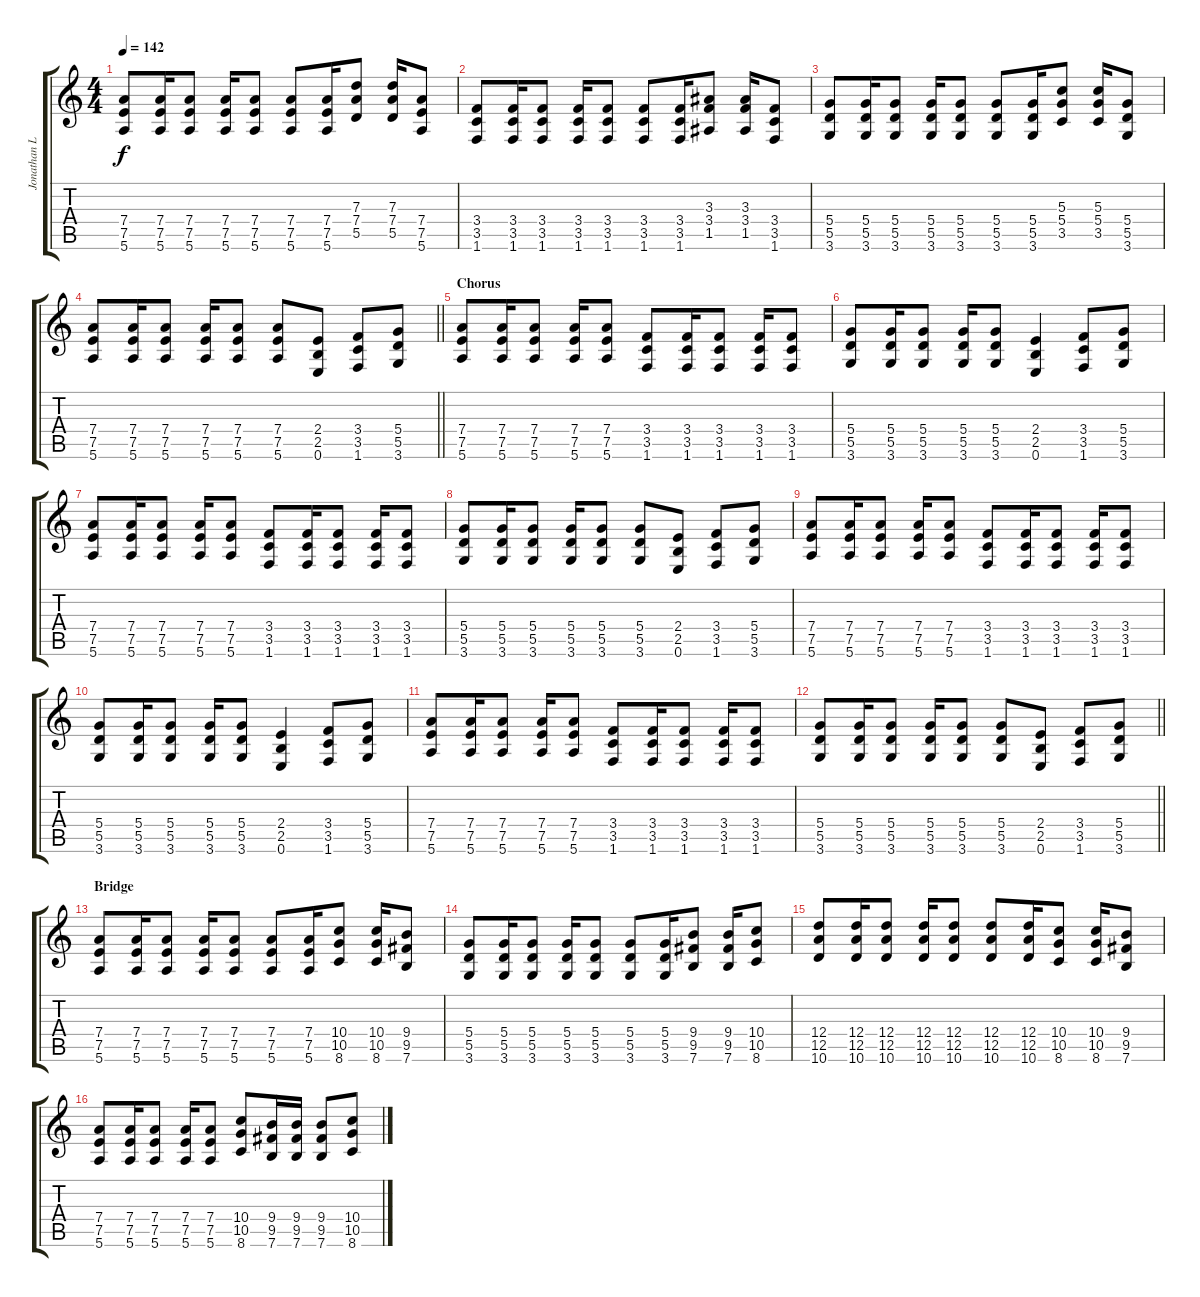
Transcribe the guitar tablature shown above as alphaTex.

\track ("Jonathan Le Landais" "Jonathan L") {instrument distortionguitar}
\staff {score tabs}
\tuning (E4 B3 G3 D3 A2 E2) {hide}
\ts (4 4)
\tempo 142
\clef g2
\ks c
(7.4 7.5 5.6).8{dy f} (7.4 7.5 5.6).16 (7.4 7.5 5.6).8 (7.4 7.5 5.6).16 (7.4 7.5 5.6).8 (7.4 7.5 5.6).8 (7.4 7.5 5.6).16 (7.3 7.4 5.5).8 (7.3 7.4 5.5).16 (7.4 7.5 5.6).8 |
(3.4 3.5 1.6).8 (3.4 3.5 1.6).16 (3.4 3.5 1.6).8 (3.4 3.5 1.6).16 (3.4 3.5 1.6).8 (3.4 3.5 1.6).8 (3.4 3.5 1.6).16 (3.3 3.4 1.5).8 (3.3 3.4 1.5).16 (3.4 3.5 1.6).8 |
(5.4 5.5 3.6).8 (5.4 5.5 3.6).16 (5.4 5.5 3.6).8 (5.4 5.5 3.6).16 (5.4 5.5 3.6).8 (5.4 5.5 3.6).8 (5.4 5.5 3.6).16 (5.3 5.4 3.5).8 (5.3 5.4 3.5).16 (5.4 5.5 3.6).8 |
\barLineRight lightlight
(7.4 7.5 5.6).8 (7.4 7.5 5.6).16 (7.4 7.5 5.6).8 (7.4 7.5 5.6).16 (7.4 7.5 5.6).8 (7.4 7.5 5.6).8 (2.4 2.5 0.6).8 (3.4 3.5 1.6).8 (5.4 5.5 3.6).8 |
\section ("" "Chorus")
(7.4 7.5 5.6).8 (7.4 7.5 5.6).16 (7.4 7.5 5.6).8 (7.4 7.5 5.6).16 (7.4 7.5 5.6).8 (3.4 3.5 1.6).8 (3.4 3.5 1.6).16 (3.4 3.5 1.6).8 (3.4 3.5 1.6).16 (3.4 3.5 1.6).8 |
(5.4 5.5 3.6).8 (5.4 5.5 3.6).16 (5.4 5.5 3.6).8 (5.4 5.5 3.6).16 (5.4 5.5 3.6).8 (2.4 2.5 0.6).4 (3.4 3.5 1.6).8 (5.4 5.5 3.6).8 |
(7.4 7.5 5.6).8 (7.4 7.5 5.6).16 (7.4 7.5 5.6).8 (7.4 7.5 5.6).16 (7.4 7.5 5.6).8 (3.4 3.5 1.6).8 (3.4 3.5 1.6).16 (3.4 3.5 1.6).8 (3.4 3.5 1.6).16 (3.4 3.5 1.6).8 |
(5.4 5.5 3.6).8 (5.4 5.5 3.6).16 (5.4 5.5 3.6).8 (5.4 5.5 3.6).16 (5.4 5.5 3.6).8 (5.4 5.5 3.6).8 (2.4 2.5 0.6).8 (3.4 3.5 1.6).8 (5.4 5.5 3.6).8 |
(7.4 7.5 5.6).8 (7.4 7.5 5.6).16 (7.4 7.5 5.6).8 (7.4 7.5 5.6).16 (7.4 7.5 5.6).8 (3.4 3.5 1.6).8 (3.4 3.5 1.6).16 (3.4 3.5 1.6).8 (3.4 3.5 1.6).16 (3.4 3.5 1.6).8 |
(5.4 5.5 3.6).8 (5.4 5.5 3.6).16 (5.4 5.5 3.6).8 (5.4 5.5 3.6).16 (5.4 5.5 3.6).8 (2.4 2.5 0.6).4 (3.4 3.5 1.6).8 (5.4 5.5 3.6).8 |
(7.4 7.5 5.6).8 (7.4 7.5 5.6).16 (7.4 7.5 5.6).8 (7.4 7.5 5.6).16 (7.4 7.5 5.6).8 (3.4 3.5 1.6).8 (3.4 3.5 1.6).16 (3.4 3.5 1.6).8 (3.4 3.5 1.6).16 (3.4 3.5 1.6).8 |
\barLineRight lightlight
(5.4 5.5 3.6).8 (5.4 5.5 3.6).16 (5.4 5.5 3.6).8 (5.4 5.5 3.6).16 (5.4 5.5 3.6).8 (5.4 5.5 3.6).8 (2.4 2.5 0.6).8 (3.4 3.5 1.6).8 (5.4 5.5 3.6).8 |
\section ("" "Bridge")
(7.4 7.5 5.6).8 (7.4 7.5 5.6).16 (7.4 7.5 5.6).8 (7.4 7.5 5.6).16 (7.4 7.5 5.6).8 (7.4 7.5 5.6).8 (7.4 7.5 5.6).16 (10.4 10.5 8.6).8 (10.4 10.5 8.6).16 (9.4 9.5 7.6).8 |
(5.4 5.5 3.6).8 (5.4 5.5 3.6).16 (5.4 5.5 3.6).8 (5.4 5.5 3.6).16 (5.4 5.5 3.6).8 (5.4 5.5 3.6).8 (5.4 5.5 3.6).16 (9.4 9.5 7.6).8 (9.4 9.5 7.6).16 (10.4 10.5 8.6).8 |
(12.4 12.5 10.6).8 (12.4 12.5 10.6).16 (12.4 12.5 10.6).8 (12.4 12.5 10.6).16 (12.4 12.5 10.6).8 (12.4 12.5 10.6).8 (12.4 12.5 10.6).16 (10.4 10.5 8.6).8 (10.4 10.5 8.6).16 (9.4 9.5 7.6).8 |
(7.4 7.5 5.6).8 (7.4 7.5 5.6).16 (7.4 7.5 5.6).8 (7.4 7.5 5.6).16 (7.4 7.5 5.6).8 (10.4 10.5 8.6).8 (9.4 9.5 7.6).16 (9.4 9.5 7.6).16 (9.4 9.5 7.6).8 (10.4 10.5 8.6).8
